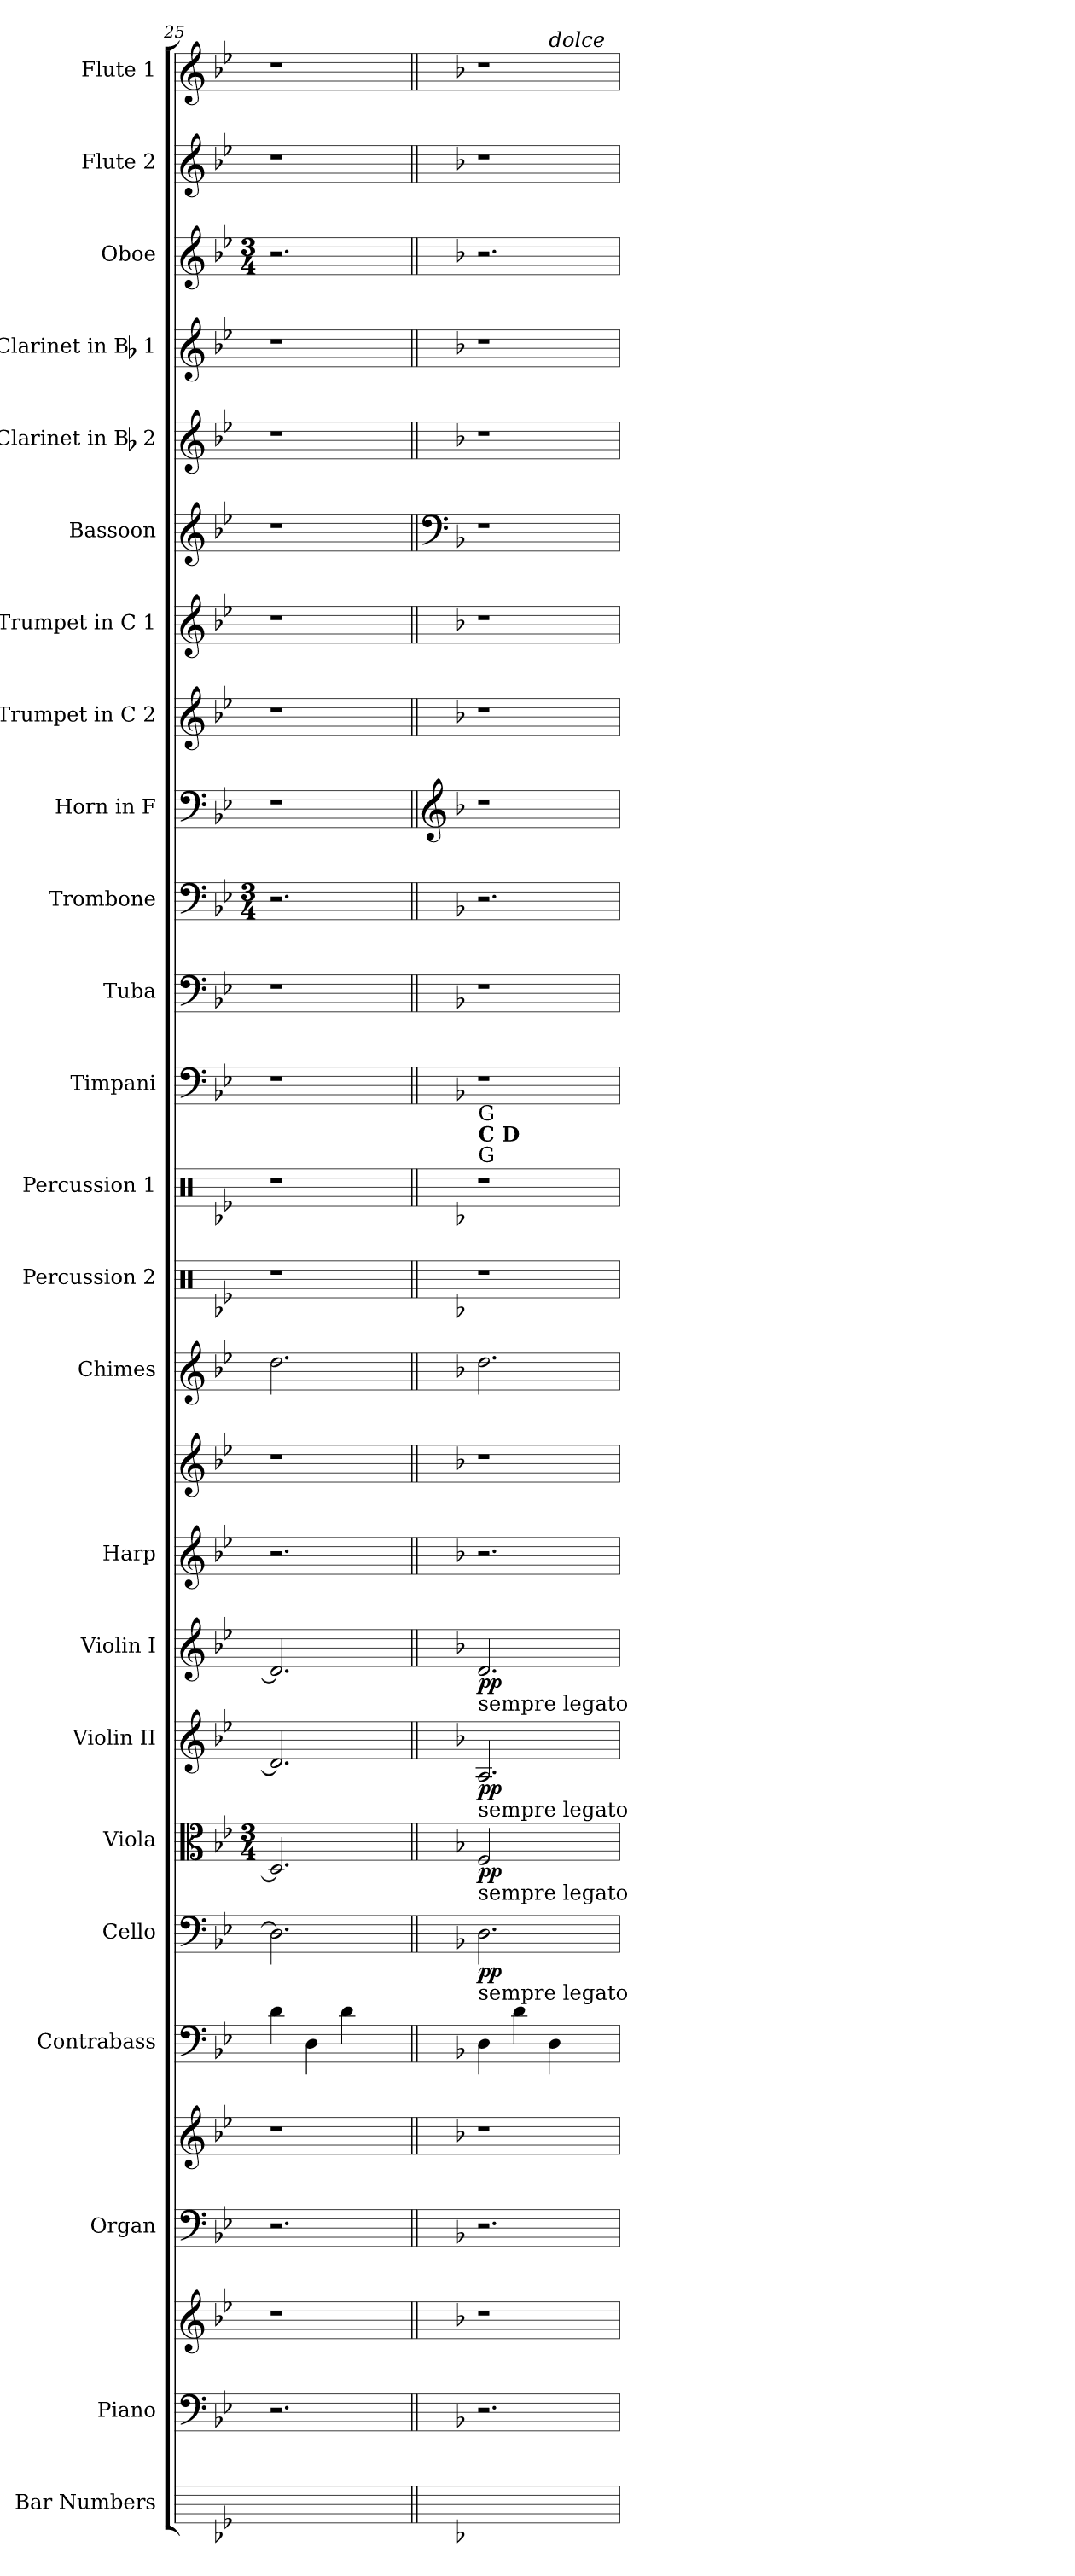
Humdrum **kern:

**kern	**kern	**kern	**kern	**kern	**kern	**kern	**dynam	**kern	**dynam	**kern	**dynam	**kern	**dynam	**kern	**kern	**kern	**kern	**kern	**kern	**kern	**kern	**kern	**kern	**kern	**kern	**kern	**kern	**kern	**kern	**kern
*part24	*part23	*part23	*part22	*part22	*part21	*part20	*part20	*part19	*part19	*part18	*part18	*part17	*part17	*part16	*part16	*part15	*part14	*part13	*part12	*part11	*part10	*part9	*part8	*part7	*part6	*part5	*part4	*part3	*part2	*part1
*staff27	*staff26	*staff25	*staff24	*staff23	*staff22	*staff21	*staff21	*staff20	*staff20	*staff19	*staff19	*staff18	*staff18	*staff17	*staff16	*staff15	*staff14	*staff13	*staff12	*staff11	*staff10	*staff9	*staff8	*staff7	*staff6	*staff5	*staff4	*staff3	*staff2	*staff1
*I"Bar Numbers	*I"Piano	*	*I"Organ	*	*I"Contrabass	*I"Cello	*	*I"Viola	*	*I"Violin II	*	*I"Violin I	*	*I"Harp	*	*I"Chimes	*I"Percussion 2	*I"Percussion 1	*I"Timpani	*I"Tuba	*I"Trombone	*I"Horn in F	*I"Trumpet in C 2	*I"Trumpet in C 1	*I"Bassoon	*I"Clarinet in Bb 2	*I"Clarinet in Bb 1	*I"Oboe	*I"Flute 2	*I"Flute 1
*	*I'Pno.	*	*I'Org.	*	*I'Cb.	*	*	*I'Vla.	*	*I'Vln. II	*	*I'Vln. I	*	*I'Hp.	*	*I'Chm.	*I'Perc. 2	*I'Perc. 1	*I'Timp.	*I'Tuba	*I'Tbn.	*	*I'Tpt 2	*I'Tpt 1	*I'Bsn.	*I'Cl 2	*I'Cl 1	*I'Ob.	*I'Fl 2	*I'Fl 1
*	*clefF4	*clefG2	*clefF4	*clefG2	*clefF4	*clefF4	*	*clefC3	*	*clefG2	*	*clefG2	*	*clefG2	*clefG2	*clefG2	*clefX	*clefX	*clefF4	*clefF4	*clefF4	*clefF4	*clefG2	*clefG2	*clefG2	*clefG2	*clefG2	*clefG2	*clefG2	*clefG2
*	*	*	*	*	*ITrd7c12	*	*	*	*	*	*	*	*	*	*	*	*	*	*	*	*	*	*	*	*	*	*	*	*	*
*k[b-e-]	*k[b-e-]	*k[b-e-]	*k[b-e-]	*k[b-e-]	*k[b-e-]	*k[b-e-]	*	*k[b-e-]	*	*k[b-e-]	*	*k[b-e-]	*	*k[b-e-]	*k[b-e-]	*k[b-e-]	*k[b-e-]	*k[b-e-]	*k[b-e-]	*k[b-e-]	*k[b-e-]	*k[b-e-]	*k[b-e-]	*k[b-e-]	*k[b-e-]	*k[b-e-]	*k[b-e-]	*k[b-e-]	*k[b-e-]	*k[b-e-]
*B-:	*B-:	*B-:	*B-:	*B-:	*B-:	*B-:	*	*B-:	*	*B-:	*	*B-:	*	*B-:	*B-:	*B-:	*B-:	*B-:	*B-:	*B-:	*B-:	*B-:	*B-:	*B-:	*B-:	*B-:	*B-:	*B-:	*B-:	*B-:
*	*	*	*	*	*	*	*	*M3/4	*	*	*	*	*	*	*	*	*	*	*	*	*M3/4	*	*	*	*	*	*	*M3/4	*	*
=25	=25	=25	=25	=25	=25	=25	=25	=25	=25	=25	=25	=25	=25	=25	=25	=25	=25	=25	=25	=25	=25	=25	=25	=25	=25	=25	=25	=25	=25	=25
1ryy	2.r	1r	2.r	1r	4D\	2.D\]	.	2.D/]	.	2.d/]	.	2.d/]	.	2.r	1r	2.dd\	1r	1r	1r	1r	2.r	1r	1r	1r	1r	1r	1r	2.r	1r	1r
.	.	.	.	.	4DD\	.	.	.	.	.	.	.	.	.	.	.	.	.	.	.	.	.	.	.	.	.	.	.	.	.
.	.	.	.	.	4D\	.	.	.	.	.	.	.	.	.	.	.	.	.	.	.	.	.	.	.	.	.	.	.	.	.
.	4ryy	.	4ryy	.	4ryy	4ryy	.	4ryy	.	4ryy	.	4ryy	.	4ryy	.	4ryy	.	.	.	.	4ryy	.	.	.	.	.	.	4ryy	.	.
!!LO:PB:g=z
=26||	=26||	=26||	=26||	=26||	=26||	=26||	=26||	=26||	=26||	=26||	=26||	=26||	=26||	=26||	=26||	=26||	=26||	=26||	=26||	=26||	=26||	=26||	=26||	=26||	=26||	=26||	=26||	=26||	=26||	=26||
*	*	*	*	*	*	*	*	*	*	*	*	*	*	*	*	*	*	*	*	*	*	*clefG2	*	*	*clefF4	*	*	*	*	*
*k[b-]	*k[b-]	*k[b-]	*k[b-]	*k[b-]	*k[b-]	*k[b-]	*	*k[b-]	*	*k[b-]	*	*k[b-]	*	*k[b-]	*k[b-]	*k[b-]	*k[b-]	*k[b-]	*k[b-]	*k[b-]	*k[b-]	*k[b-]	*k[b-]	*k[b-]	*k[b-]	*k[b-]	*k[b-]	*k[b-]	*k[b-]	*k[b-]
*F:	*F:	*F:	*F:	*F:	*F:	*F:	*	*F:	*	*F:	*	*F:	*	*F:	*F:	*F:	*F:	*F:	*F:	*F:	*F:	*F:	*F:	*F:	*F:	*F:	*F:	*F:	*F:	*F:
!	!	!	!	!	!	!	!	!	!	!	!	!	!	!	!	!	!	!	!LO:TX:b:t=G	!	!	!	!	!	!	!	!	!	!	!
!	!	!	!	!	!	!	!	!	!	!	!	!	!	!	!	!	!	!	!LO:TX:b:B:t=C D	!	!	!	!	!	!	!	!	!	!	!
!	!	!	!	!	!	!	!	!	!	!	!	!	!	!	!	!	!	!	!LO:TX:b:t=G	!	!	!	!	!	!	!	!	!	!	!
!	!	!	!	!	!	!	!	!	!	!	!	!LO:TX:b:t=sempre legato	!	!	!	!	!	!	!	!	!	!	!	!	!	!	!	!	!	!
!	!	!	!	!	!	!	!	!	!	!LO:TX:b:t=sempre legato	!	!	!	!	!	!	!	!	!	!	!	!	!	!	!	!	!	!	!	!
!	!	!	!	!	!	!	!	!LO:TX:b:t=sempre legato	!	!	!	!	!	!	!	!	!	!	!	!	!	!	!	!	!	!	!	!	!	!
!	!	!	!	!	!	!LO:TX:b:t=sempre legato	!	!	!	!	!	!	!	!	!	!	!	!	!	!	!	!	!	!	!	!	!	!	!	!
!	!	!	!	!	!	!	!LO:DY:b	!	!LO:DY:b	!	!LO:DY:b	!	!LO:DY:b	!	!	!	!	!	!	!	!	!	!	!	!	!	!	!	!	!
*	*	*	*	*	*	*	*	*	*	*	*	*	*	*	*	*	*	*	*	*	*	*	*	*	*	*	*	*	*	*^
1ryy	2.r	1r	2.r	1r	4DD\	2.D\	pp	2F/	pp	2.A/	pp	2.d/	pp	2.r	1r	2.dd\	1r	1r	1r	1r	2.r	1r	1r	1r	1r	1r	1r	2.r	1r	1r	2ryy
.	.	.	.	.	4D\	.	.	.	.	.	.	.	.	.	.	.	.	.	.	.	.	.	.	.	.	.	.	.	.	.	.
!	!	!	!	!	!	!	!	!	!	!	!	!	!	!	!	!	!	!	!	!	!	!	!	!	!	!	!	!	!	!	!LO:TX:a:i:t=dolce
.	.	.	.	.	4DD\	.	.	2ryy	.	.	.	.	.	.	.	.	.	.	.	.	.	.	.	.	.	.	.	.	.	.	2ryy
.	4ryy	.	4ryy	.	4ryy	4ryy	.	.	.	4ryy	.	4ryy	.	4ryy	.	4ryy	.	.	.	.	4ryy	.	.	.	.	.	.	4ryy	.	.	.
*	*	*	*	*	*	*	*	*	*	*	*	*	*	*	*	*	*	*	*	*	*	*	*	*	*	*	*	*	*	*v	*v
=	=	=	=	=	=	=	=	=	=	=	=	=	=	=	=	=	=	=	=	=	=	=	=	=	=	=	=	=	=	=
*-	*-	*-	*-	*-	*-	*-	*-	*-	*-	*-	*-	*-	*-	*-	*-	*-	*-	*-	*-	*-	*-	*-	*-	*-	*-	*-	*-	*-	*-	*-
